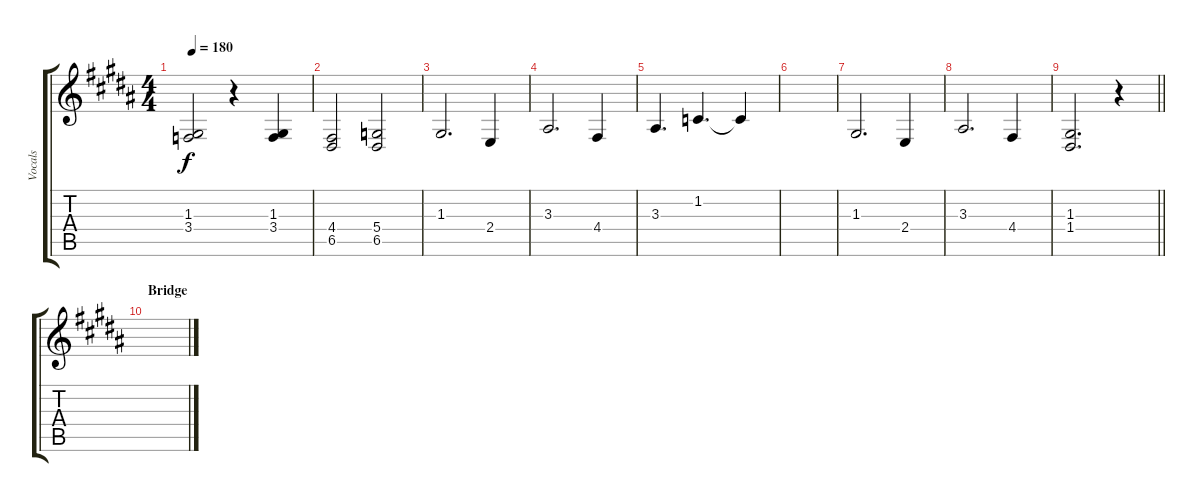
\track ("Vocals" "Vocals") {instrument baritonesax}
\staff {score tabs}
\tuning (E4 B3 G3 D3 A2 E2) {hide}
\ts (4 4)
\tempo 180
\clef g2
\ks g#minor
(1.3 3.4).2{dy f} r.4 (1.3 3.4).4 |
(4.4 6.5).2 (5.4 6.5).2 |
1.3.2{d} 2.4.4 |
3.3.2{d} 4.4.4 |
3.3.4{d} 1.2.4{d} 1.2{t}.4 |
|
1.3.2{d} 2.4.4 |
3.3.2{d} 4.4.4 |
\barLineRight lightlight
(1.3 1.4).2{d} r.4 |
\section ("" "Bridge")
